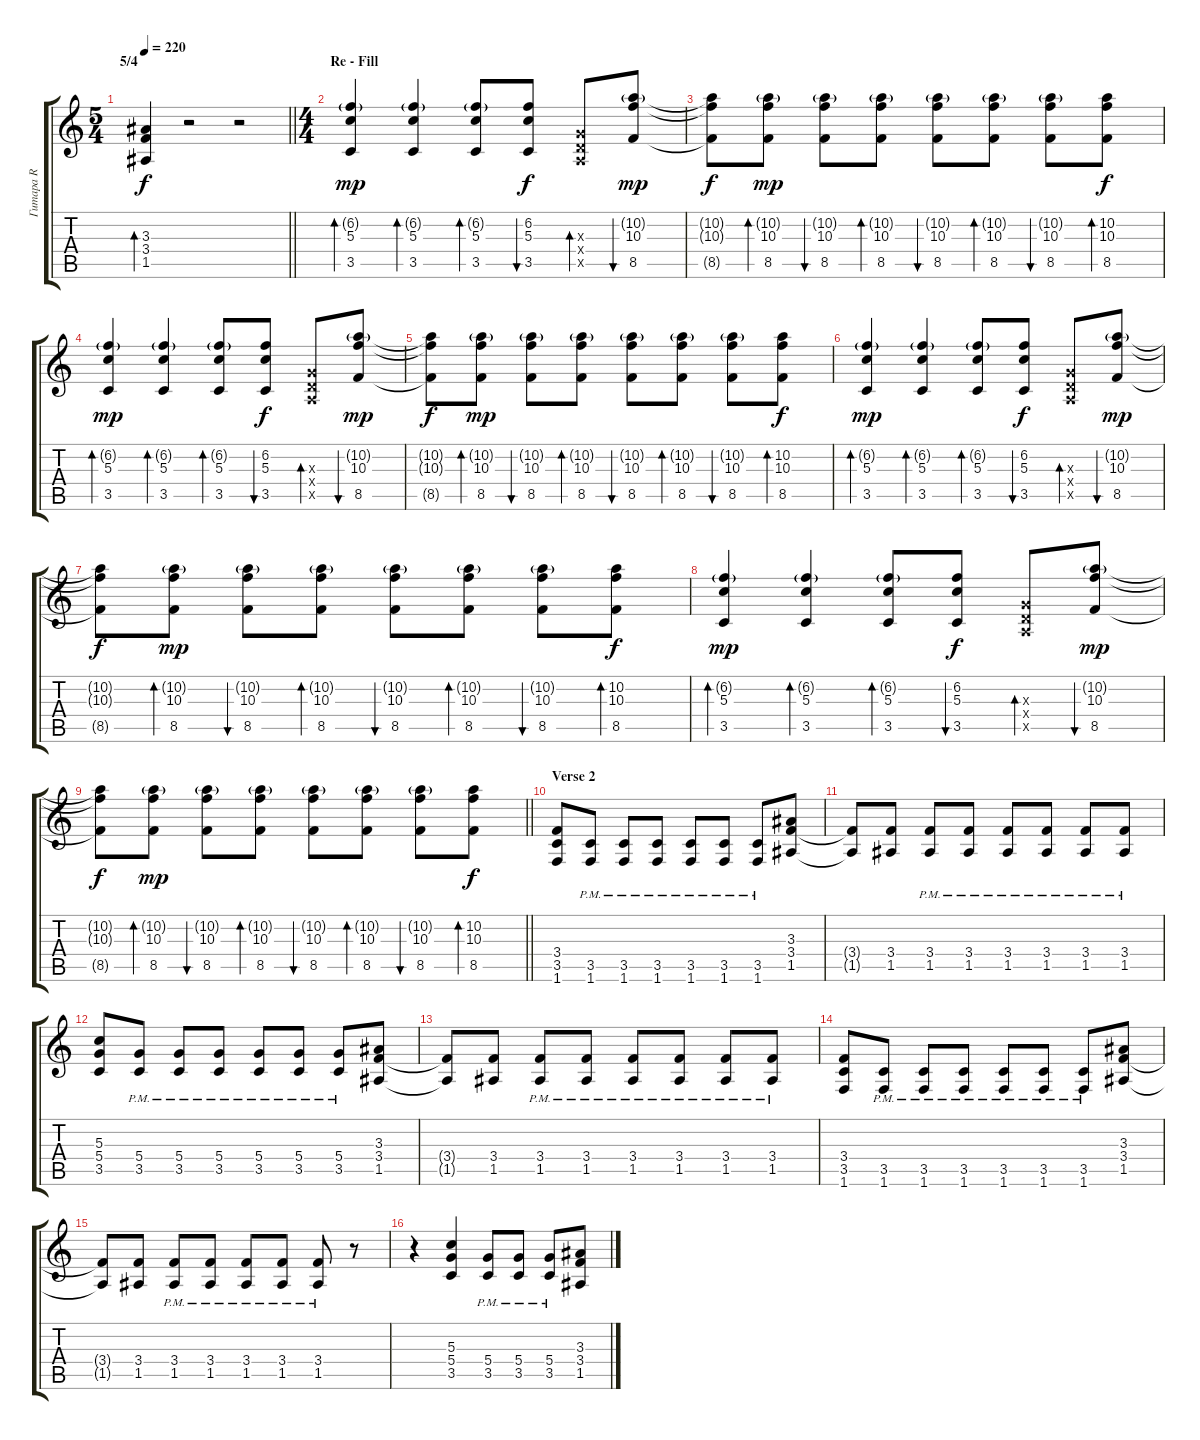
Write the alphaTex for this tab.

\track ("Гитара R" "Гитара R") {instrument overdrivenguitar}
\staff {score tabs}
\tuning (E4 B3 G3 D3 A2 E2) {hide}
\ts (5 4)
\section ("" "5/4")
\tempo 220
\clef g2
\barLineRight lightlight
\ks c
(3.3 3.4 1.5).4{bd 30 dy f} r.2 r.2 |
\ts (4 4)
\section ("" "Re - Fill")
(6.2{g} 5.3 3.5).4{bd 30 dy mp} (6.2{g} 5.3 3.5).4{bd 30} (6.2{g} 5.3 3.5).8{bd 30} (6.2 5.3 3.5).8{bu 30 dy f} (0.3{x} 0.4{x} 0.5{x}).8{bd 30} (10.2{g} 10.3 8.5).8{bu 30 dy mp} |
(10.2{t} 10.3{t} 8.5{t}).8{dy f} (10.2{g} 10.3 8.5).8{bd 30 dy mp} (10.2{g} 10.3 8.5).8{bu 30} (10.2{g} 10.3 8.5).8{bd 30} (10.2{g} 10.3 8.5).8{bu 30} (10.2{g} 10.3 8.5).8{bd 30} (10.2{g} 10.3 8.5).8{bu 30} (10.2 10.3 8.5).8{bd 30 dy f} |
(6.2{g} 5.3 3.5).4{bd 30 dy mp} (6.2{g} 5.3 3.5).4{bd 30} (6.2{g} 5.3 3.5).8{bd 30} (6.2 5.3 3.5).8{bu 30 dy f} (0.3{x} 0.4{x} 0.5{x}).8{bd 30} (10.2{g} 10.3 8.5).8{bu 30 dy mp} |
(10.2{t} 10.3{t} 8.5{t}).8{dy f} (10.2{g} 10.3 8.5).8{bd 30 dy mp} (10.2{g} 10.3 8.5).8{bu 30} (10.2{g} 10.3 8.5).8{bd 30} (10.2{g} 10.3 8.5).8{bu 30} (10.2{g} 10.3 8.5).8{bd 30} (10.2{g} 10.3 8.5).8{bu 30} (10.2 10.3 8.5).8{bd 30 dy f} |
(6.2{g} 5.3 3.5).4{bd 30 dy mp} (6.2{g} 5.3 3.5).4{bd 30} (6.2{g} 5.3 3.5).8{bd 30} (6.2 5.3 3.5).8{bu 30 dy f} (0.3{x} 0.4{x} 0.5{x}).8{bd 30} (10.2{g} 10.3 8.5).8{bu 30 dy mp} |
(10.2{t} 10.3{t} 8.5{t}).8{dy f} (10.2{g} 10.3 8.5).8{bd 30 dy mp} (10.2{g} 10.3 8.5).8{bu 30} (10.2{g} 10.3 8.5).8{bd 30} (10.2{g} 10.3 8.5).8{bu 30} (10.2{g} 10.3 8.5).8{bd 30} (10.2{g} 10.3 8.5).8{bu 30} (10.2 10.3 8.5).8{bd 30 dy f} |
(6.2{g} 5.3 3.5).4{bd 30 dy mp} (6.2{g} 5.3 3.5).4{bd 30} (6.2{g} 5.3 3.5).8{bd 30} (6.2 5.3 3.5).8{bu 30 dy f} (0.3{x} 0.4{x} 0.5{x}).8{bd 30} (10.2{g} 10.3 8.5).8{bu 30 dy mp} |
\barLineRight lightlight
(10.2{t} 10.3{t} 8.5{t}).8{dy f} (10.2{g} 10.3 8.5).8{bd 30 dy mp} (10.2{g} 10.3 8.5).8{bu 30} (10.2{g} 10.3 8.5).8{bd 30} (10.2{g} 10.3 8.5).8{bu 30} (10.2{g} 10.3 8.5).8{bd 30} (10.2{g} 10.3 8.5).8{bu 30} (10.2 10.3 8.5).8{bd 30 dy f} |
\section ("" "Verse 2")
(3.4 3.5 1.6).8{instrument distortionguitar} (3.5 1.6{pm}).8 (3.5 1.6{pm}).8 (3.5 1.6{pm}).8 (3.5 1.6{pm}).8 (3.5 1.6{pm}).8 (3.5 1.6{pm}).8 (3.3 3.4 1.5).8 |
(3.4{t} 1.5{t}).8 (3.4 1.5).8 (3.4 1.5{pm}).8 (3.4 1.5{pm}).8 (3.4 1.5{pm}).8 (3.4 1.5{pm}).8 (3.4 1.5{pm}).8 (3.4 1.5{pm}).8 |
(5.3 5.4 3.5).8 (5.4 3.5{pm}).8 (5.4 3.5{pm}).8 (5.4 3.5{pm}).8 (5.4 3.5{pm}).8 (5.4 3.5{pm}).8 (5.4 3.5{pm}).8 (3.3 3.4 1.5).8 |
(3.4{t} 1.5{t}).8 (3.4 1.5).8 (3.4 1.5{pm}).8 (3.4 1.5{pm}).8 (3.4 1.5{pm}).8 (3.4 1.5{pm}).8 (3.4 1.5{pm}).8 (3.4 1.5{pm}).8 |
(3.4 3.5 1.6).8 (3.5 1.6{pm}).8 (3.5 1.6{pm}).8 (3.5 1.6{pm}).8 (3.5 1.6{pm}).8 (3.5 1.6{pm}).8 (3.5 1.6{pm}).8 (3.3 3.4 1.5).8 |
(3.4{t} 1.5{t}).8 (3.4 1.5).8 (3.4 1.5{pm}).8 (3.4 1.5{pm}).8 (3.4 1.5{pm}).8 (3.4 1.5{pm}).8 (3.4 1.5{pm}).8 r.8 |
r.4 (5.3 5.4 3.5).4 (5.4 3.5{pm}).8 (5.4 3.5{pm}).8 (5.4 3.5{pm}).8 (3.3 3.4 1.5).8
